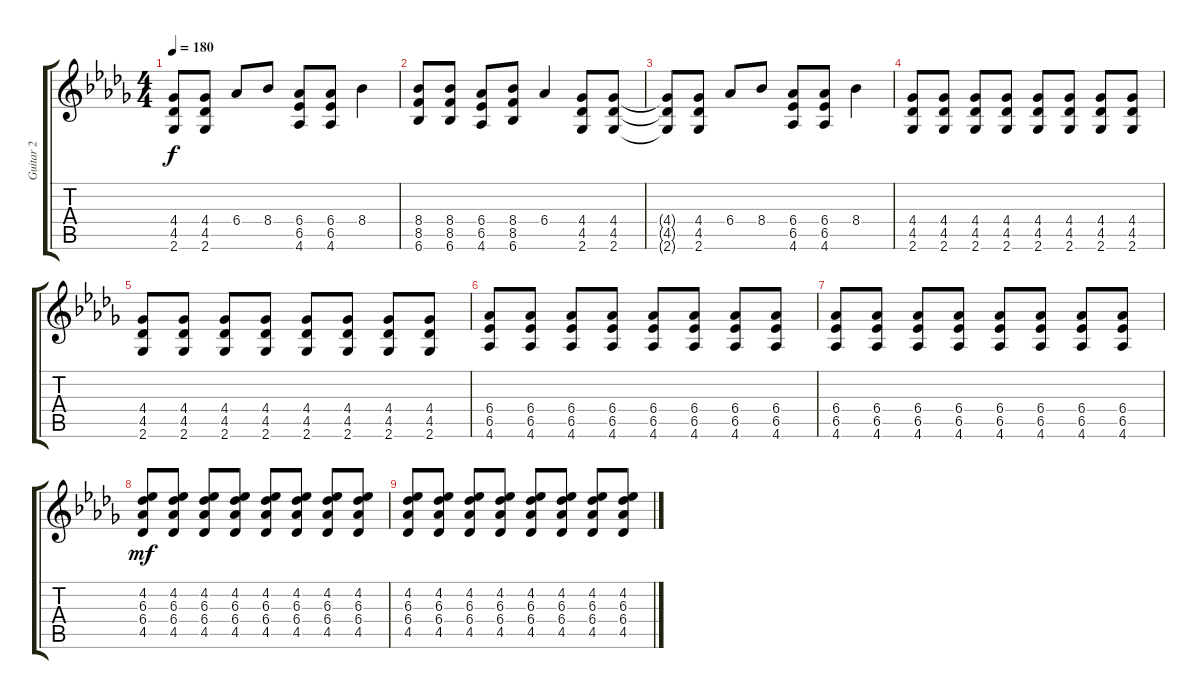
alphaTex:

\track ("Guitar 2" "Guitar 2") {instrument distortionguitar}
\staff {score tabs}
\tuning (E4 B3 G3 D3 A2 E2) {hide}
\ts (4 4)
\tempo 180
\clef g2
\ks db
(4.4{t} 4.5{t} 2.6{t}).8{dy f} (4.4 4.5 2.6).8 6.4.8 8.4.8 (6.4 6.5 4.6).8 (6.4 6.5 4.6).8 8.4.4 |
(8.4 8.5 6.6).8 (8.4 8.5 6.6).8 (6.4 6.5 4.6).8 (8.4 8.5 6.6).8 6.4.4 (4.4 4.5 2.6).8 (4.4 4.5 2.6).8 |
(4.4{t} 4.5{t} 2.6{t}).8 (4.4 4.5 2.6).8 6.4.8 8.4.8 (6.4 6.5 4.6).8 (6.4 6.5 4.6).8 8.4.4 |
(4.4 4.5 2.6).8 (4.4 4.5 2.6).8 (4.4 4.5 2.6).8 (4.4 4.5 2.6).8 (4.4 4.5 2.6).8 (4.4 4.5 2.6).8 (4.4 4.5 2.6).8 (4.4 4.5 2.6).8 |
(4.4 4.5 2.6).8 (4.4 4.5 2.6).8 (4.4 4.5 2.6).8 (4.4 4.5 2.6).8 (4.4 4.5 2.6).8 (4.4 4.5 2.6).8 (4.4 4.5 2.6).8 (4.4 4.5 2.6).8 |
(6.4 6.5 4.6).8 (6.4 6.5 4.6).8 (6.4 6.5 4.6).8 (6.4 6.5 4.6).8 (6.4 6.5 4.6).8 (6.4 6.5 4.6).8 (6.4 6.5 4.6).8 (6.4 6.5 4.6).8 |
(6.4 6.5 4.6).8 (6.4 6.5 4.6).8 (6.4 6.5 4.6).8 (6.4 6.5 4.6).8 (6.4 6.5 4.6).8 (6.4 6.5 4.6).8 (6.4 6.5 4.6).8 (6.4 6.5 4.6).8 |
(4.2 6.3 6.4 4.5).8{dy mf volume 10 balance 16} (4.2 6.3 6.4 4.5).8 (4.2 6.3 6.4 4.5).8 (4.2 6.3 6.4 4.5).8 (4.2 6.3 6.4 4.5).8 (4.2 6.3 6.4 4.5).8 (4.2 6.3 6.4 4.5).8 (4.2 6.3 6.4 4.5).8 |
(4.2 6.3 6.4 4.5).8 (4.2 6.3 6.4 4.5).8 (4.2 6.3 6.4 4.5).8 (4.2 6.3 6.4 4.5).8 (4.2 6.3 6.4 4.5).8 (4.2 6.3 6.4 4.5).8 (4.2 6.3 6.4 4.5).8 (4.2 6.3 6.4 4.5).8
